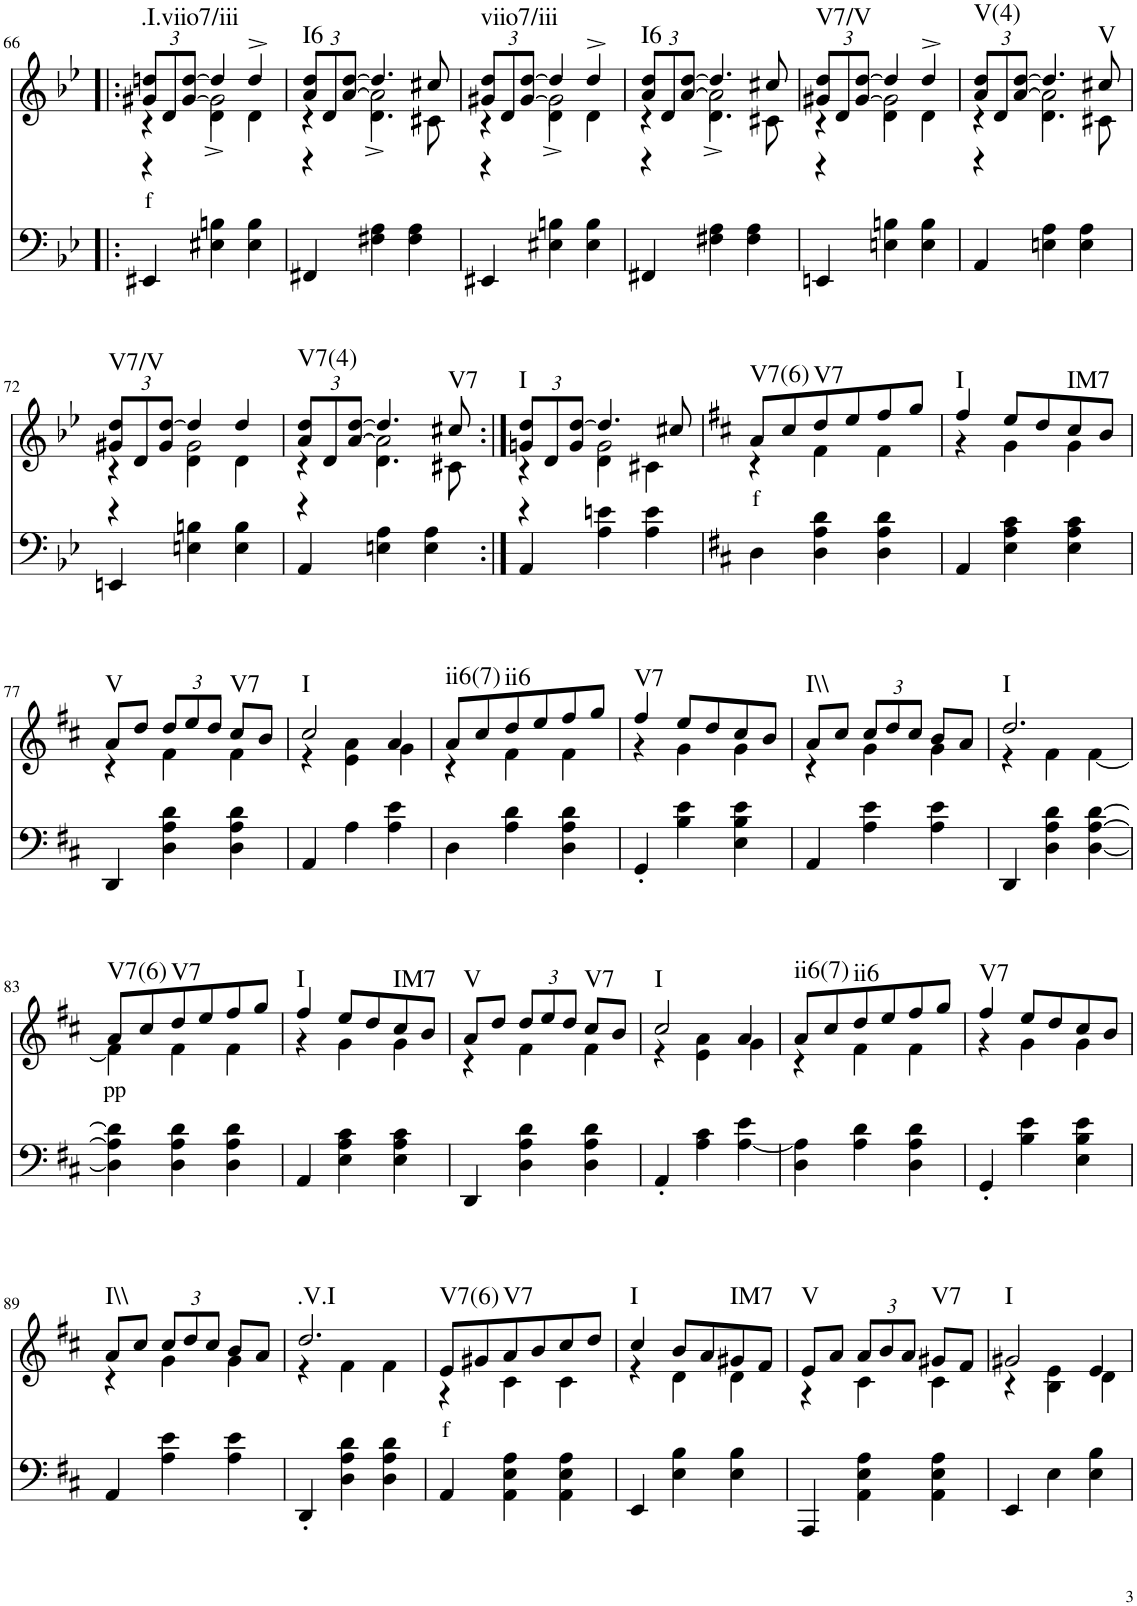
**kern	**kern	**text	**harte
*part2	*part1	*part1	*part1
*staff2	*staff1	*staff1	*
*I"piano	*I"piano	*	*
*I'Pno	*I'Pno	*	*
!!LO:PB:g=z
*clefF4	*clefG2	*	*
*k[b-e-]	*k[b-e-]	*	*
*M3/4	*M3/4	*	*
*	*Xbrackettup	*	*
=66!|:	=66!|:	=66!|:	=66!|:
*	*^	*	*
*	*	*^	*	*
!	!	!	!	!LO:LY:b	!LO:H:kt=.I.viio7/iii
4EE#X/	12g#X/ 12ddn/L	4r	4r	f	N
.	12d/	.	.	.	.
.	[12g#/ [12dd/J	.	.	.	.
4E#X\ 4Bn\	4dd/]	2g#\]	4d^\	.	.
4E#\ 4B\	4dd^/	.	4d\	.	.
=67	=67	=67	=67	=67	=67
!	!	!	!	!	!LO:H:kt=I6
4FF#X/	12a/ 12dd/L	4r	4r	.	N
.	12d/	.	.	.	.
.	[12a/ [12dd/J	.	.	.	.
4F#X\ 4A\	4.dd/]	2a\]	4.d^\	.	.
4F#\ 4A\	.	.	.	.	.
.	8cc#X/	.	8c#X\	.	.
=68	=68	=68	=68	=68	=68
!	!	!	!	!	!LO:H:kt=viio7/iii
4EE#X/	12g#X/ 12dd/L	4r	4r	.	N
.	12d/	.	.	.	.
.	[12g#/ [12dd/J	.	.	.	.
4E#X\ 4Bn\	4dd/]	2g#\]	4d^\	.	.
4E#\ 4B\	4dd^/	.	4d\	.	.
=69	=69	=69	=69	=69	=69
!	!	!	!	!	!LO:H:kt=I6
4FF#X/	12a/ 12dd/L	4r	4r	.	N
.	12d/	.	.	.	.
.	[12a/ [12dd/J	.	.	.	.
4F#X\ 4A\	4.dd/]	2a\]	4.d^\	.	.
4F#\ 4A\	.	.	.	.	.
.	8cc#X/	.	8c#X\	.	.
=70	=70	=70	=70	=70	=70
!	!	!	!	!	!LO:H:kt=V7/V
4EEn/	12g#X/ 12dd/L	4r	4r	.	N
.	12d/	.	.	.	.
.	[12g#/ [12dd/J	.	.	.	.
4En\ 4Bn\	4dd/]	2g#\]	4d\	.	.
4E\ 4B\	4dd^/	.	4d\	.	.
=71	=71	=71	=71	=71	=71
!	!	!	!	!	!LO:H:kt=V(4)
4AA/	12a/ 12dd/L	4r	4r	.	N
.	12d/	.	.	.	.
.	[12a/ [12dd/J	.	.	.	.
4En\ 4A\	4.dd/]	2a\]	4.d\	.	.
4E\ 4A\	.	.	.	.	.
!	!	!	!	!	!LO:H:kt=V
.	8cc#X/	.	8c#X\	.	N
!!LO:LB:g=z	!!	!!
=72	=72	=72	=72	=72	=72
!	!	!	!	!	!LO:H:kt=V7/V
4EEn/	12g#X/ 12dd/L	4r	4r	.	N
.	12d/	.	.	.	.
.	12g#/ [12dd/J	.	.	.	.
4En\ 4Bn\	4dd/]	2g#\	4d\	.	.
4E\ 4B\	4dd/	.	4d\	.	.
=73	=73	=73	=73	=73	=73
!	!	!	!	!	!LO:H:kt=V7(4)
4AA/	12a/ 12dd/L	4r	4r	.	N
.	12d/	.	.	.	.
.	[12a/ [12dd/J	.	.	.	.
4En\ 4A\	4.dd/]	2a\]	4.d\	.	.
4E\ 4A\	.	.	.	.	.
!	!	!	!	!	!LO:H:kt=V7
.	8cc#X/	.	8c#X\	.	N
=74:|!	=74:|!	=74:|!	=74:|!	=74:|!	=74:|!
!	!	!	!	!	!LO:H:kt=I
4AA/	12gn/ 12dd/L	4r	4r	.	N
.	12d/	.	.	.	.
.	12g/ [12dd/J	.	.	.	.
4A\ 4en\	4.dd/]	2g\	4d\	.	.
4A\ 4e\	.	.	4c#X\	.	.
.	8cc#X/	.	.	.	.
*	*v	*v	*v	*	*
=75	=75	=75	=75
*k[f#c#]	*k[f#c#]	*	*
*	*^	*	*
!	!	!	!LO:LY:b	!LO:H:kt=V7(6)
4D\	8a/L	4r	f	N
.	8cc#/	.	.	.
!	!	!	!	!LO:H:kt=V7
4D\ 4A\ 4d\	8dd/	4f#\	.	N
.	8ee/	.	.	.
4D\ 4A\ 4d\	8ff#/	4f#\	.	.
.	8gg/J	.	.	.
=76	=76	=76	=76	=76
!	!	!	!	!LO:H:kt=I
4AA/	4ff#/	4r	.	N
4E\ 4A\ 4c#\	8ee/L	4g\	.	.
.	8dd/	.	.	.
!	!	!	!	!LO:H:kt=IM7
4E\ 4A\ 4c#\	8cc#/	4g\	.	N
.	8b/J	.	.	.
!!LO:LB:g=z	!!
=77	=77	=77	=77	=77
!	!	!	!	!LO:H:kt=V
4DD/	8a/L	4r	.	N
.	8dd/J	.	.	.
4D\ 4A\ 4d\	12dd/L	4f#\	.	.
.	12ee/	.	.	.
.	12dd/J	.	.	.
!	!	!	!	!LO:H:kt=V7
4D\ 4A\ 4d\	8cc#/L	4f#\	.	N
.	8b/J	.	.	.
=78	=78	=78	=78	=78
!	!	!	!	!LO:H:kt=I
4AA/	2cc#/	4r	.	N
4A\	.	4e\ 4a\	.	.
4A\ 4e\	4a/	4g\	.	.
=79	=79	=79	=79	=79
!	!	!	!	!LO:H:kt=ii6(7)
4D\	8a/L	4r	.	N
.	8cc#/	.	.	.
!	!	!	!	!LO:H:kt=ii6
4A\ 4d\	8dd/	4f#\	.	N
.	8ee/	.	.	.
4D\ 4A\ 4d\	8ff#/	4f#\	.	.
.	8gg/J	.	.	.
=80	=80	=80	=80	=80
!	!	!	!	!LO:H:kt=V7
4GG'/	4ff#/	4r	.	N
4B\ 4e\	8ee/L	4g\	.	.
.	8dd/	.	.	.
4E\ 4B\ 4e\	8cc#/	4g\	.	.
.	8b/J	.	.	.
=81	=81	=81	=81	=81
!	!	!	!	!LO:H:kt=I\\
4AA/	8a/L	4r	.	N
.	8cc#/J	.	.	.
4A\ 4e\	12cc#/L	4g\	.	.
.	12dd/	.	.	.
.	12cc#/J	.	.	.
4A\ 4e\	8b/L	4g\	.	.
.	8a/J	.	.	.
=82	=82	=82	=82	=82
!	!	!	!	!LO:H:kt=I
4DD/	2.dd/	4r	.	N
4D\ 4A\ 4d\	.	4f#\	.	.
[4D\ [4A\ [4d\	.	[4f#\	.	.
!!LO:LB:g=z	!!
=83	=83	=83	=83	=83
!	!	!	!LO:LY:b	!LO:H:kt=V7(6)
4D\] 4A\] 4d\]	8a/L	4f#\]	pp	N
.	8cc#/	.	.	.
!	!	!	!	!LO:H:kt=V7
4D\ 4A\ 4d\	8dd/	4f#\	.	N
.	8ee/	.	.	.
4D\ 4A\ 4d\	8ff#/	4f#\	.	.
.	8gg/J	.	.	.
=84	=84	=84	=84	=84
!	!	!	!	!LO:H:kt=I
4AA/	4ff#/	4r	.	N
4E\ 4A\ 4c#\	8ee/L	4g\	.	.
.	8dd/	.	.	.
!	!	!	!	!LO:H:kt=IM7
4E\ 4A\ 4c#\	8cc#/	4g\	.	N
.	8b/J	.	.	.
=85	=85	=85	=85	=85
!	!	!	!	!LO:H:kt=V
4DD/	8a/L	4r	.	N
.	8dd/J	.	.	.
4D\ 4A\ 4d\	12dd/L	4f#\	.	.
.	12ee/	.	.	.
.	12dd/J	.	.	.
!	!	!	!	!LO:H:kt=V7
4D\ 4A\ 4d\	8cc#/L	4f#\	.	N
.	8b/J	.	.	.
=86	=86	=86	=86	=86
!	!	!	!	!LO:H:kt=I
4AA'/	2cc#/	4r	.	N
4A\ 4c#\	.	4e\ 4a\	.	.
[4A\ 4e\	4a/	4g\	.	.
=87	=87	=87	=87	=87
!	!	!	!	!LO:H:kt=ii6(7)
4D\ 4A\]	8a/L	4r	.	N
.	8cc#/	.	.	.
!	!	!	!	!LO:H:kt=ii6
4A\ 4d\	8dd/	4f#\	.	N
.	8ee/	.	.	.
4D\ 4A\ 4d\	8ff#/	4f#\	.	.
.	8gg/J	.	.	.
=88	=88	=88	=88	=88
!	!	!	!	!LO:H:kt=V7
4GG'/	4ff#/	4r	.	N
4B\ 4e\	8ee/L	4g\	.	.
.	8dd/	.	.	.
4E\ 4B\ 4e\	8cc#/	4g\	.	.
.	8b/J	.	.	.
!!LO:LB:g=z	!!
=89	=89	=89	=89	=89
!	!	!	!	!LO:H:kt=I\\
4AA/	8a/L	4r	.	N
.	8cc#/J	.	.	.
4A\ 4e\	12cc#/L	4g\	.	.
.	12dd/	.	.	.
.	12cc#/J	.	.	.
4A\ 4e\	8b/L	4g\	.	.
.	8a/J	.	.	.
=90	=90	=90	=90	=90
!	!	!	!	!LO:H:kt=.V.I
4DD'/	2.dd/	4r	.	N
4D\ 4A\ 4d\	.	4f#\	.	.
4D\ 4A\ 4d\	.	4f#\	.	.
=91	=91	=91	=91	=91
!	!	!	!LO:LY:b	!LO:H:kt=V7(6)
4AA/	8e/L	4r	f	N
.	8g#X/	.	.	.
!	!	!	!	!LO:H:kt=V7
4AA\ 4E\ 4A\	8a/	4c#\	.	N
.	8b/	.	.	.
4AA\ 4E\ 4A\	8cc#/	4c#\	.	.
.	8dd/J	.	.	.
=92	=92	=92	=92	=92
!	!	!	!	!LO:H:kt=I
4EE/	4cc#/	4r	.	N
4E\ 4B\	8b/L	4d\	.	.
.	8a/	.	.	.
!	!	!	!	!LO:H:kt=IM7
4E\ 4B\	8g#X/	4d\	.	N
.	8f#/J	.	.	.
=93	=93	=93	=93	=93
!	!	!	!	!LO:H:kt=V
4AAA/	8e/L	4r	.	N
.	8a/J	.	.	.
4AA\ 4E\ 4A\	12a/L	4c#\	.	.
.	12b/	.	.	.
.	12a/J	.	.	.
!	!	!	!	!LO:H:kt=V7
4AA\ 4E\ 4A\	8g#X/L	4c#\	.	N
.	8f#/J	.	.	.
=94	=94	=94	=94	=94
!	!	!	!	!LO:H:kt=I
4EE/	2g#X/	4r	.	N
4E\	.	4B\ 4e\	.	.
4E\ 4B\	4e/	4d\	.	.
*	*v	*v	*	*
=	=	=	=
*-	*-	*-	*-
